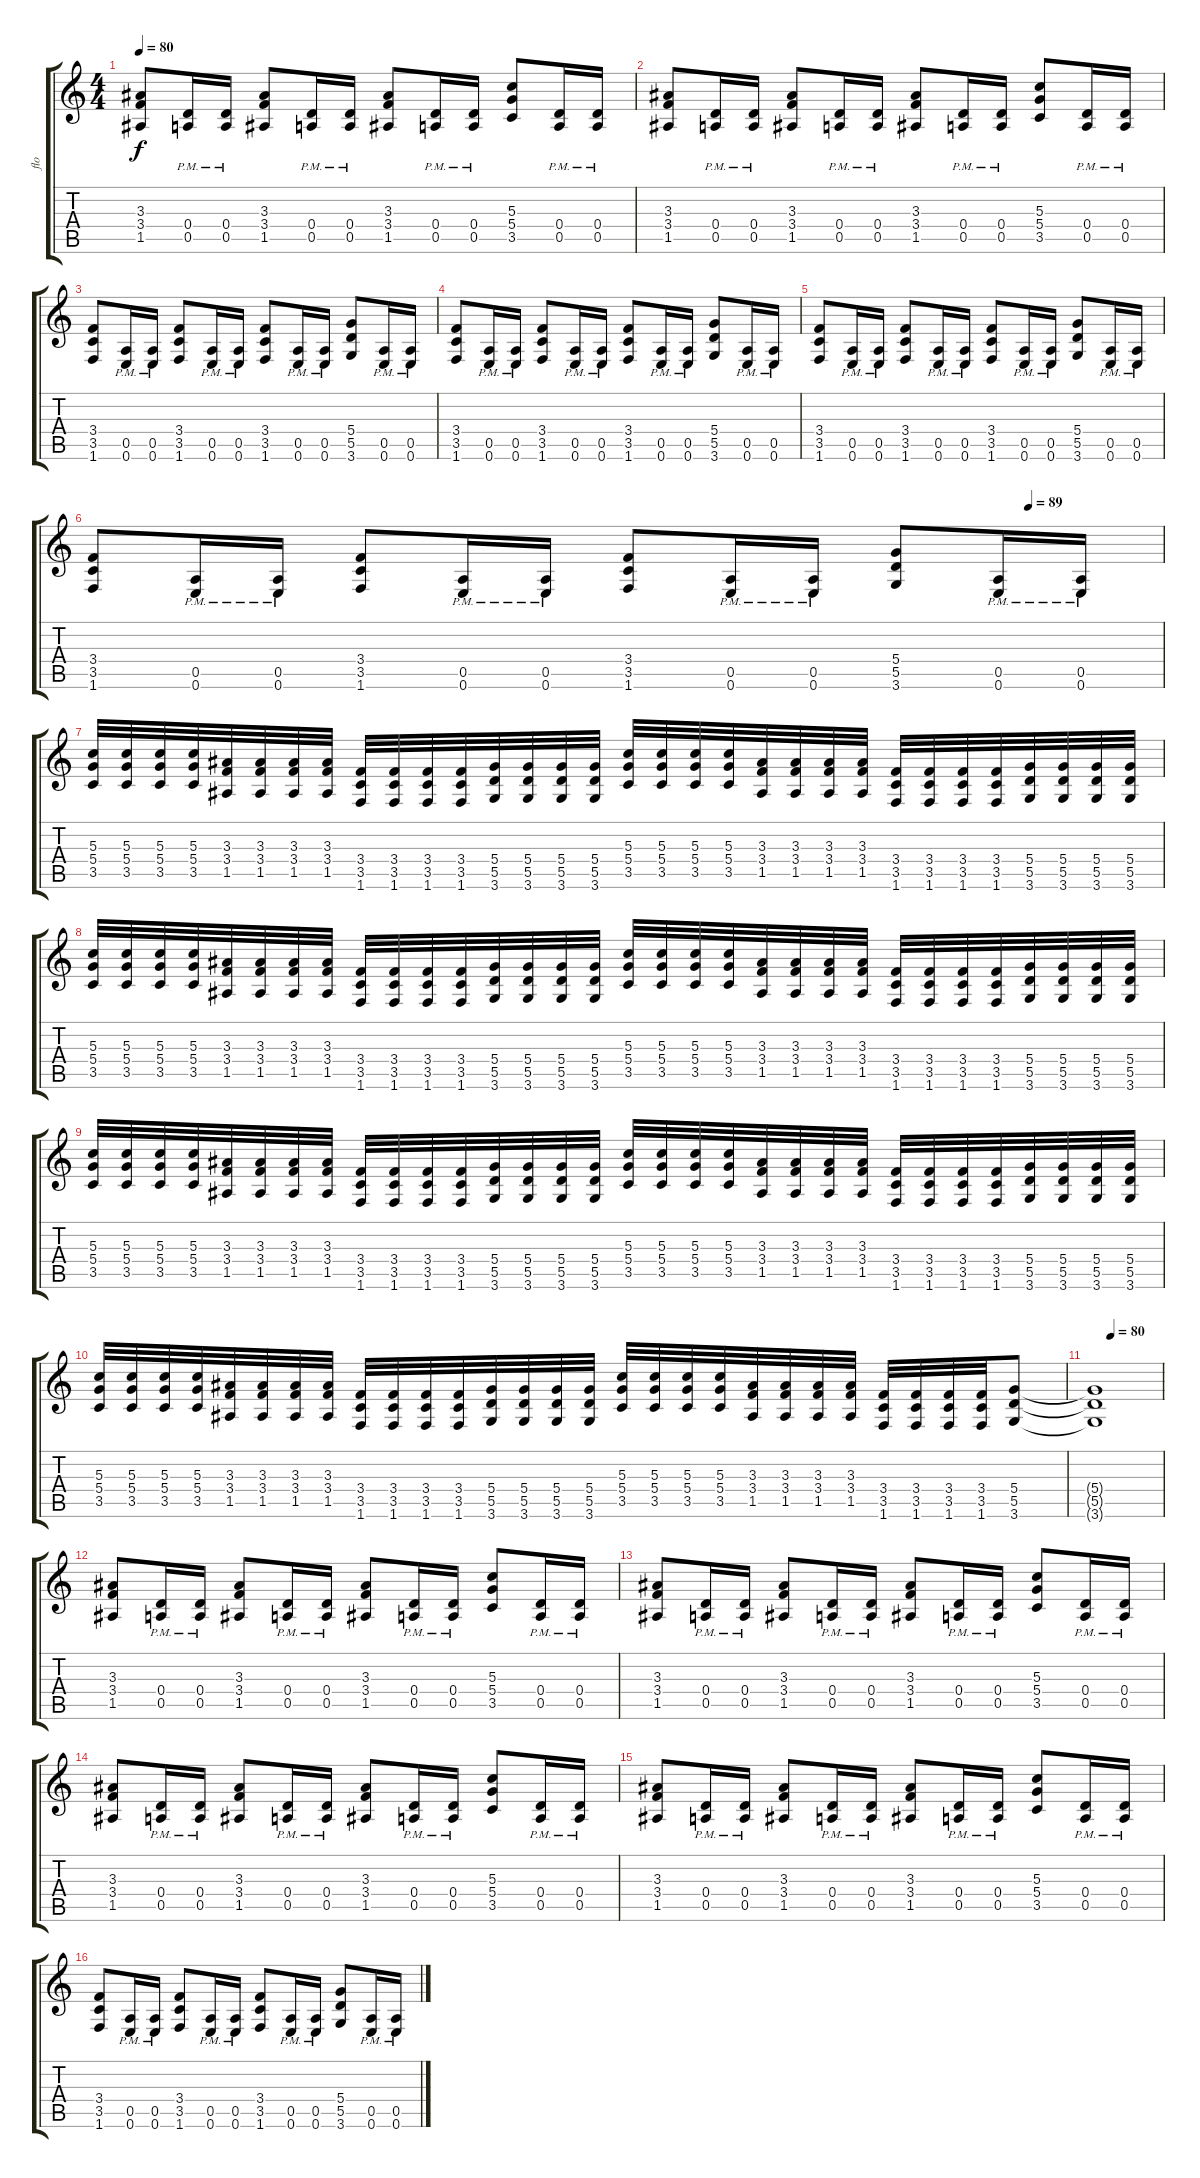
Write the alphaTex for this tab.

\track ("flo" "flo") {instrument overdrivenguitar}
\staff {score tabs}
\tuning (E4 B3 G3 D3 A2 E2) {hide}
\ts (4 4)
\tempo 80
\clef g2
\ks c
(3.3 3.4 1.5).8{dy f} (0.4{pm} 0.5{pm}).16 (0.4{pm} 0.5{pm}).16 (3.3 3.4 1.5).8 (0.4{pm} 0.5{pm}).16 (0.4{pm} 0.5{pm}).16 (3.3 3.4 1.5).8 (0.4{pm} 0.5{pm}).16 (0.4{pm} 0.5{pm}).16 (5.3 5.4 3.5).8 (0.4{pm} 0.5{pm}).16 (0.4{pm} 0.5{pm}).16 |
(3.3 3.4 1.5).8 (0.4{pm} 0.5{pm}).16 (0.4{pm} 0.5{pm}).16 (3.3 3.4 1.5).8 (0.4{pm} 0.5{pm}).16 (0.4{pm} 0.5{pm}).16 (3.3 3.4 1.5).8 (0.4{pm} 0.5{pm}).16 (0.4{pm} 0.5{pm}).16 (5.3 5.4 3.5).8 (0.4{pm} 0.5{pm}).16 (0.4{pm} 0.5{pm}).16 |
(3.4 3.5 1.6).8 (0.5{pm} 0.6{pm}).16 (0.5{pm} 0.6{pm}).16 (3.4 3.5 1.6).8 (0.5{pm} 0.6{pm}).16 (0.5{pm} 0.6{pm}).16 (3.4 3.5 1.6).8 (0.5{pm} 0.6{pm}).16 (0.5{pm} 0.6{pm}).16 (5.4 5.5 3.6).8 (0.5{pm} 0.6{pm}).16 (0.5{pm} 0.6{pm}).16 |
(3.4 3.5 1.6).8 (0.5{pm} 0.6{pm}).16 (0.5{pm} 0.6{pm}).16 (3.4 3.5 1.6).8 (0.5{pm} 0.6{pm}).16 (0.5{pm} 0.6{pm}).16 (3.4 3.5 1.6).8 (0.5{pm} 0.6{pm}).16 (0.5{pm} 0.6{pm}).16 (5.4 5.5 3.6).8 (0.5{pm} 0.6{pm}).16 (0.5{pm} 0.6{pm}).16 |
(3.4 3.5 1.6).8 (0.5{pm} 0.6{pm}).16 (0.5{pm} 0.6{pm}).16 (3.4 3.5 1.6).8 (0.5{pm} 0.6{pm}).16 (0.5{pm} 0.6{pm}).16 (3.4 3.5 1.6).8 (0.5{pm} 0.6{pm}).16 (0.5{pm} 0.6{pm}).16 (5.4 5.5 3.6).8 (0.5{pm} 0.6{pm}).16 (0.5{pm} 0.6{pm}).16 |
\tempo (89 0.875)
(3.4 3.5 1.6).8 (0.5{pm} 0.6{pm}).16 (0.5{pm} 0.6{pm}).16 (3.4 3.5 1.6).8 (0.5{pm} 0.6{pm}).16 (0.5{pm} 0.6{pm}).16 (3.4 3.5 1.6).8 (0.5{pm} 0.6{pm}).16 (0.5{pm} 0.6{pm}).16 (5.4 5.5 3.6).8 (0.5{pm} 0.6{pm}).16 (0.5{pm} 0.6{pm}).16 |
(5.3 5.4 3.5).32 (5.3 5.4 3.5).32 (5.3 5.4 3.5).32 (5.3 5.4 3.5).32 (3.3 3.4 1.5).32 (3.3 3.4 1.5).32 (3.3 3.4 1.5).32 (3.3 3.4 1.5).32 (3.4 3.5 1.6).32 (3.4 3.5 1.6).32 (3.4 3.5 1.6).32 (3.4 3.5 1.6).32 (5.4 5.5 3.6).32 (5.4 5.5 3.6).32 (5.4 5.5 3.6).32 (5.4 5.5 3.6).32 (5.3 5.4 3.5).32 (5.3 5.4 3.5).32 (5.3 5.4 3.5).32 (5.3 5.4 3.5).32 (3.3 3.4 1.5).32 (3.3 3.4 1.5).32 (3.3 3.4 1.5).32 (3.3 3.4 1.5).32 (3.4 3.5 1.6).32 (3.4 3.5 1.6).32 (3.4 3.5 1.6).32 (3.4 3.5 1.6).32 (5.4 5.5 3.6).32 (5.4 5.5 3.6).32 (5.4 5.5 3.6).32 (5.4 5.5 3.6).32 |
(5.3 5.4 3.5).32 (5.3 5.4 3.5).32 (5.3 5.4 3.5).32 (5.3 5.4 3.5).32 (3.3 3.4 1.5).32 (3.3 3.4 1.5).32 (3.3 3.4 1.5).32 (3.3 3.4 1.5).32 (3.4 3.5 1.6).32 (3.4 3.5 1.6).32 (3.4 3.5 1.6).32 (3.4 3.5 1.6).32 (5.4 5.5 3.6).32 (5.4 5.5 3.6).32 (5.4 5.5 3.6).32 (5.4 5.5 3.6).32 (5.3 5.4 3.5).32 (5.3 5.4 3.5).32 (5.3 5.4 3.5).32 (5.3 5.4 3.5).32 (3.3 3.4 1.5).32 (3.3 3.4 1.5).32 (3.3 3.4 1.5).32 (3.3 3.4 1.5).32 (3.4 3.5 1.6).32 (3.4 3.5 1.6).32 (3.4 3.5 1.6).32 (3.4 3.5 1.6).32 (5.4 5.5 3.6).32 (5.4 5.5 3.6).32 (5.4 5.5 3.6).32 (5.4 5.5 3.6).32 |
(5.3 5.4 3.5).32 (5.3 5.4 3.5).32 (5.3 5.4 3.5).32 (5.3 5.4 3.5).32 (3.3 3.4 1.5).32 (3.3 3.4 1.5).32 (3.3 3.4 1.5).32 (3.3 3.4 1.5).32 (3.4 3.5 1.6).32 (3.4 3.5 1.6).32 (3.4 3.5 1.6).32 (3.4 3.5 1.6).32 (5.4 5.5 3.6).32 (5.4 5.5 3.6).32 (5.4 5.5 3.6).32 (5.4 5.5 3.6).32 (5.3 5.4 3.5).32 (5.3 5.4 3.5).32 (5.3 5.4 3.5).32 (5.3 5.4 3.5).32 (3.3 3.4 1.5).32 (3.3 3.4 1.5).32 (3.3 3.4 1.5).32 (3.3 3.4 1.5).32 (3.4 3.5 1.6).32 (3.4 3.5 1.6).32 (3.4 3.5 1.6).32 (3.4 3.5 1.6).32 (5.4 5.5 3.6).32 (5.4 5.5 3.6).32 (5.4 5.5 3.6).32 (5.4 5.5 3.6).32 |
(5.3 5.4 3.5).32 (5.3 5.4 3.5).32 (5.3 5.4 3.5).32 (5.3 5.4 3.5).32 (3.3 3.4 1.5).32 (3.3 3.4 1.5).32 (3.3 3.4 1.5).32 (3.3 3.4 1.5).32 (3.4 3.5 1.6).32 (3.4 3.5 1.6).32 (3.4 3.5 1.6).32 (3.4 3.5 1.6).32 (5.4 5.5 3.6).32 (5.4 5.5 3.6).32 (5.4 5.5 3.6).32 (5.4 5.5 3.6).32 (5.3 5.4 3.5).32 (5.3 5.4 3.5).32 (5.3 5.4 3.5).32 (5.3 5.4 3.5).32 (3.3 3.4 1.5).32 (3.3 3.4 1.5).32 (3.3 3.4 1.5).32 (3.3 3.4 1.5).32 (3.4 3.5 1.6).32 (3.4 3.5 1.6).32 (3.4 3.5 1.6).32 (3.4 3.5 1.6).32 (5.4 5.5 3.6).8 |
\tempo (80 0.25)
(5.4{t} 5.5{t} 3.6{t}).1 |
(3.3 3.4 1.5).8 (0.4{pm} 0.5{pm}).16 (0.4{pm} 0.5{pm}).16 (3.3 3.4 1.5).8 (0.4{pm} 0.5{pm}).16 (0.4{pm} 0.5{pm}).16 (3.3 3.4 1.5).8 (0.4{pm} 0.5{pm}).16 (0.4{pm} 0.5{pm}).16 (5.3 5.4 3.5).8 (0.4{pm} 0.5{pm}).16 (0.4{pm} 0.5{pm}).16 |
(3.3 3.4 1.5).8 (0.4{pm} 0.5{pm}).16 (0.4{pm} 0.5{pm}).16 (3.3 3.4 1.5).8 (0.4{pm} 0.5{pm}).16 (0.4{pm} 0.5{pm}).16 (3.3 3.4 1.5).8 (0.4{pm} 0.5{pm}).16 (0.4{pm} 0.5{pm}).16 (5.3 5.4 3.5).8 (0.4{pm} 0.5{pm}).16 (0.4{pm} 0.5{pm}).16 |
(3.3 3.4 1.5).8 (0.4{pm} 0.5{pm}).16 (0.4{pm} 0.5{pm}).16 (3.3 3.4 1.5).8 (0.4{pm} 0.5{pm}).16 (0.4{pm} 0.5{pm}).16 (3.3 3.4 1.5).8 (0.4{pm} 0.5{pm}).16 (0.4{pm} 0.5{pm}).16 (5.3 5.4 3.5).8 (0.4{pm} 0.5{pm}).16 (0.4{pm} 0.5{pm}).16 |
(3.3 3.4 1.5).8 (0.4{pm} 0.5{pm}).16 (0.4{pm} 0.5{pm}).16 (3.3 3.4 1.5).8 (0.4{pm} 0.5{pm}).16 (0.4{pm} 0.5{pm}).16 (3.3 3.4 1.5).8 (0.4{pm} 0.5{pm}).16 (0.4{pm} 0.5{pm}).16 (5.3 5.4 3.5).8 (0.4{pm} 0.5{pm}).16 (0.4{pm} 0.5{pm}).16 |
(3.4 3.5 1.6).8 (0.5{pm} 0.6{pm}).16 (0.5{pm} 0.6{pm}).16 (3.4 3.5 1.6).8 (0.5{pm} 0.6{pm}).16 (0.5{pm} 0.6{pm}).16 (3.4 3.5 1.6).8 (0.5{pm} 0.6{pm}).16 (0.5{pm} 0.6{pm}).16 (5.4 5.5 3.6).8 (0.5{pm} 0.6{pm}).16 (0.5{pm} 0.6{pm}).16
